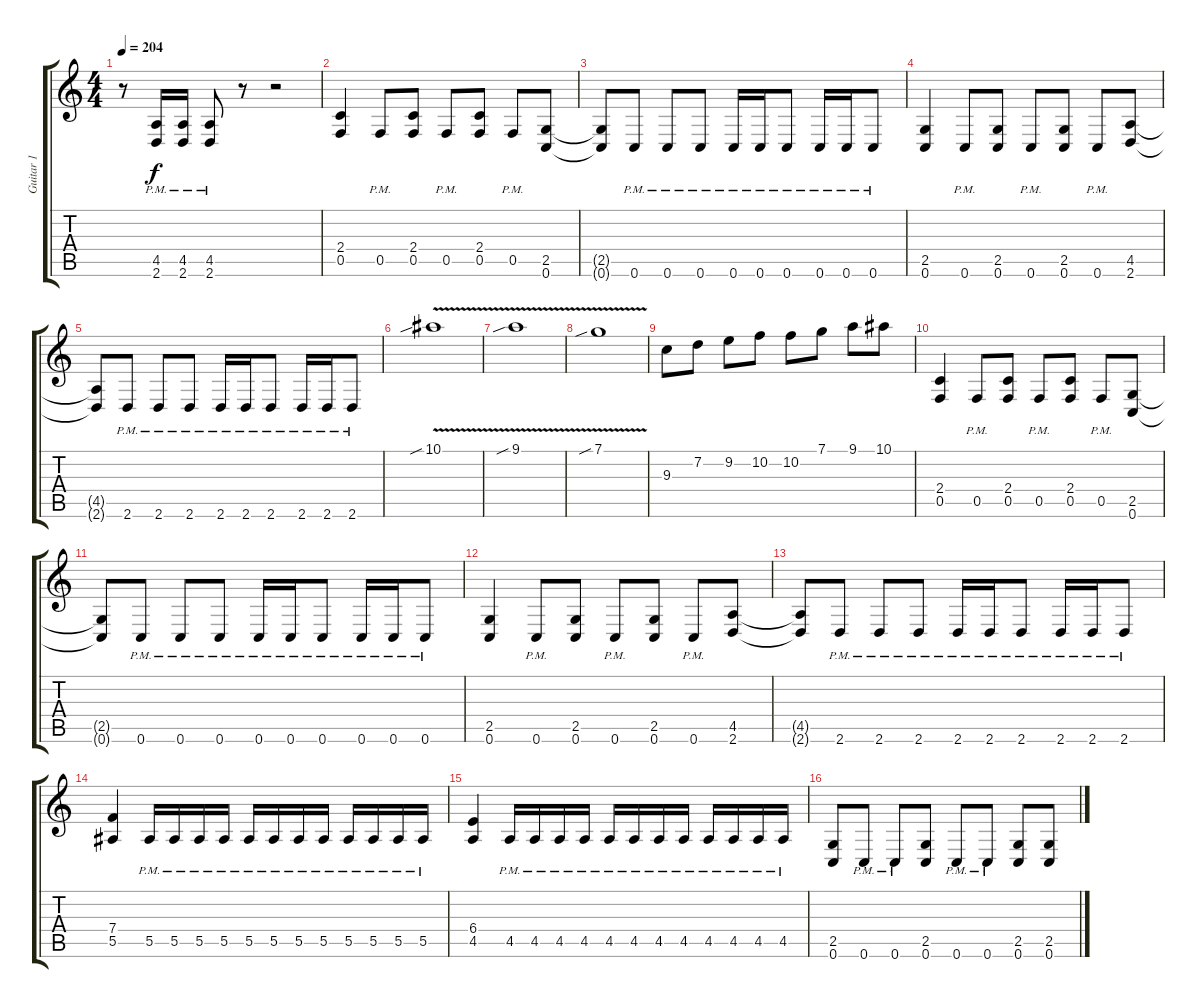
\track ("Guitar 1" "Guitar 1") {instrument distortionguitar}
\staff {score tabs}
\tuning (C4 G3 Eb3 Bb2 F2 C2) {hide}
\ts (4 4)
\tempo 204
\clef g2
\ks c
r.8{dy f} (4.5{pm} 2.6{pm}).16 (4.5{pm} 2.6{pm}).16 (4.5{pm} 2.6{pm}).8 r.8 r.2 |
(2.4 0.5).4 0.5{pm}.8 (2.4 0.5).8 0.5{pm}.8 (2.4 0.5).8 0.5{pm}.8 (2.5 0.6).8 |
(2.5{t} 0.6{t}).8 0.6{pm}.8 0.6{pm}.8 0.6{pm}.8 0.6{pm}.16 0.6{pm}.16 0.6{pm}.8 0.6{pm}.16 0.6{pm}.16 0.6{pm}.8 |
(2.5 0.6).4 0.6{pm}.8 (2.5 0.6).8 0.6{pm}.8 (2.5 0.6).8 0.6{pm}.8 (4.5 2.6).8 |
(4.5{t} 2.6{t}).8 2.6{pm}.8 2.6{pm}.8 2.6{pm}.8 2.6{pm}.16 2.6{pm}.16 2.6{pm}.8 2.6{pm}.16 2.6{pm}.16 2.6{pm}.8 |
10.1{v sib}.1 |
9.1{v sib}.1 |
7.1{v sib}.1 |
9.3.8 7.2.8 9.2.8 10.2.8 10.2.8 7.1.8 9.1.8 10.1.8 |
(2.4 0.5).4 0.5{pm}.8 (2.4 0.5).8 0.5{pm}.8 (2.4 0.5).8 0.5{pm}.8 (2.5 0.6).8 |
(2.5{t} 0.6{t}).8 0.6{pm}.8 0.6{pm}.8 0.6{pm}.8 0.6{pm}.16 0.6{pm}.16 0.6{pm}.8 0.6{pm}.16 0.6{pm}.16 0.6{pm}.8 |
(2.5 0.6).4 0.6{pm}.8 (2.5 0.6).8 0.6{pm}.8 (2.5 0.6).8 0.6{pm}.8 (4.5 2.6).8 |
(4.5{t} 2.6{t}).8 2.6{pm}.8 2.6{pm}.8 2.6{pm}.8 2.6{pm}.16 2.6{pm}.16 2.6{pm}.8 2.6{pm}.16 2.6{pm}.16 2.6{pm}.8 |
(7.4 5.5).4 5.5{pm}.16 5.5{pm}.16 5.5{pm}.16 5.5{pm}.16 5.5{pm}.16 5.5{pm}.16 5.5{pm}.16 5.5{pm}.16 5.5{pm}.16 5.5{pm}.16 5.5{pm}.16 5.5{pm}.16 |
(6.4 4.5).4 4.5{pm}.16 4.5{pm}.16 4.5{pm}.16 4.5{pm}.16 4.5{pm}.16 4.5{pm}.16 4.5{pm}.16 4.5{pm}.16 4.5{pm}.16 4.5{pm}.16 4.5{pm}.16 4.5{pm}.16 |
(2.5 0.6).8 0.6{pm}.8 0.6{pm}.8 (2.5 0.6).8 0.6{pm}.8 0.6{pm}.8 (2.5 0.6).8 (2.5 0.6).8
